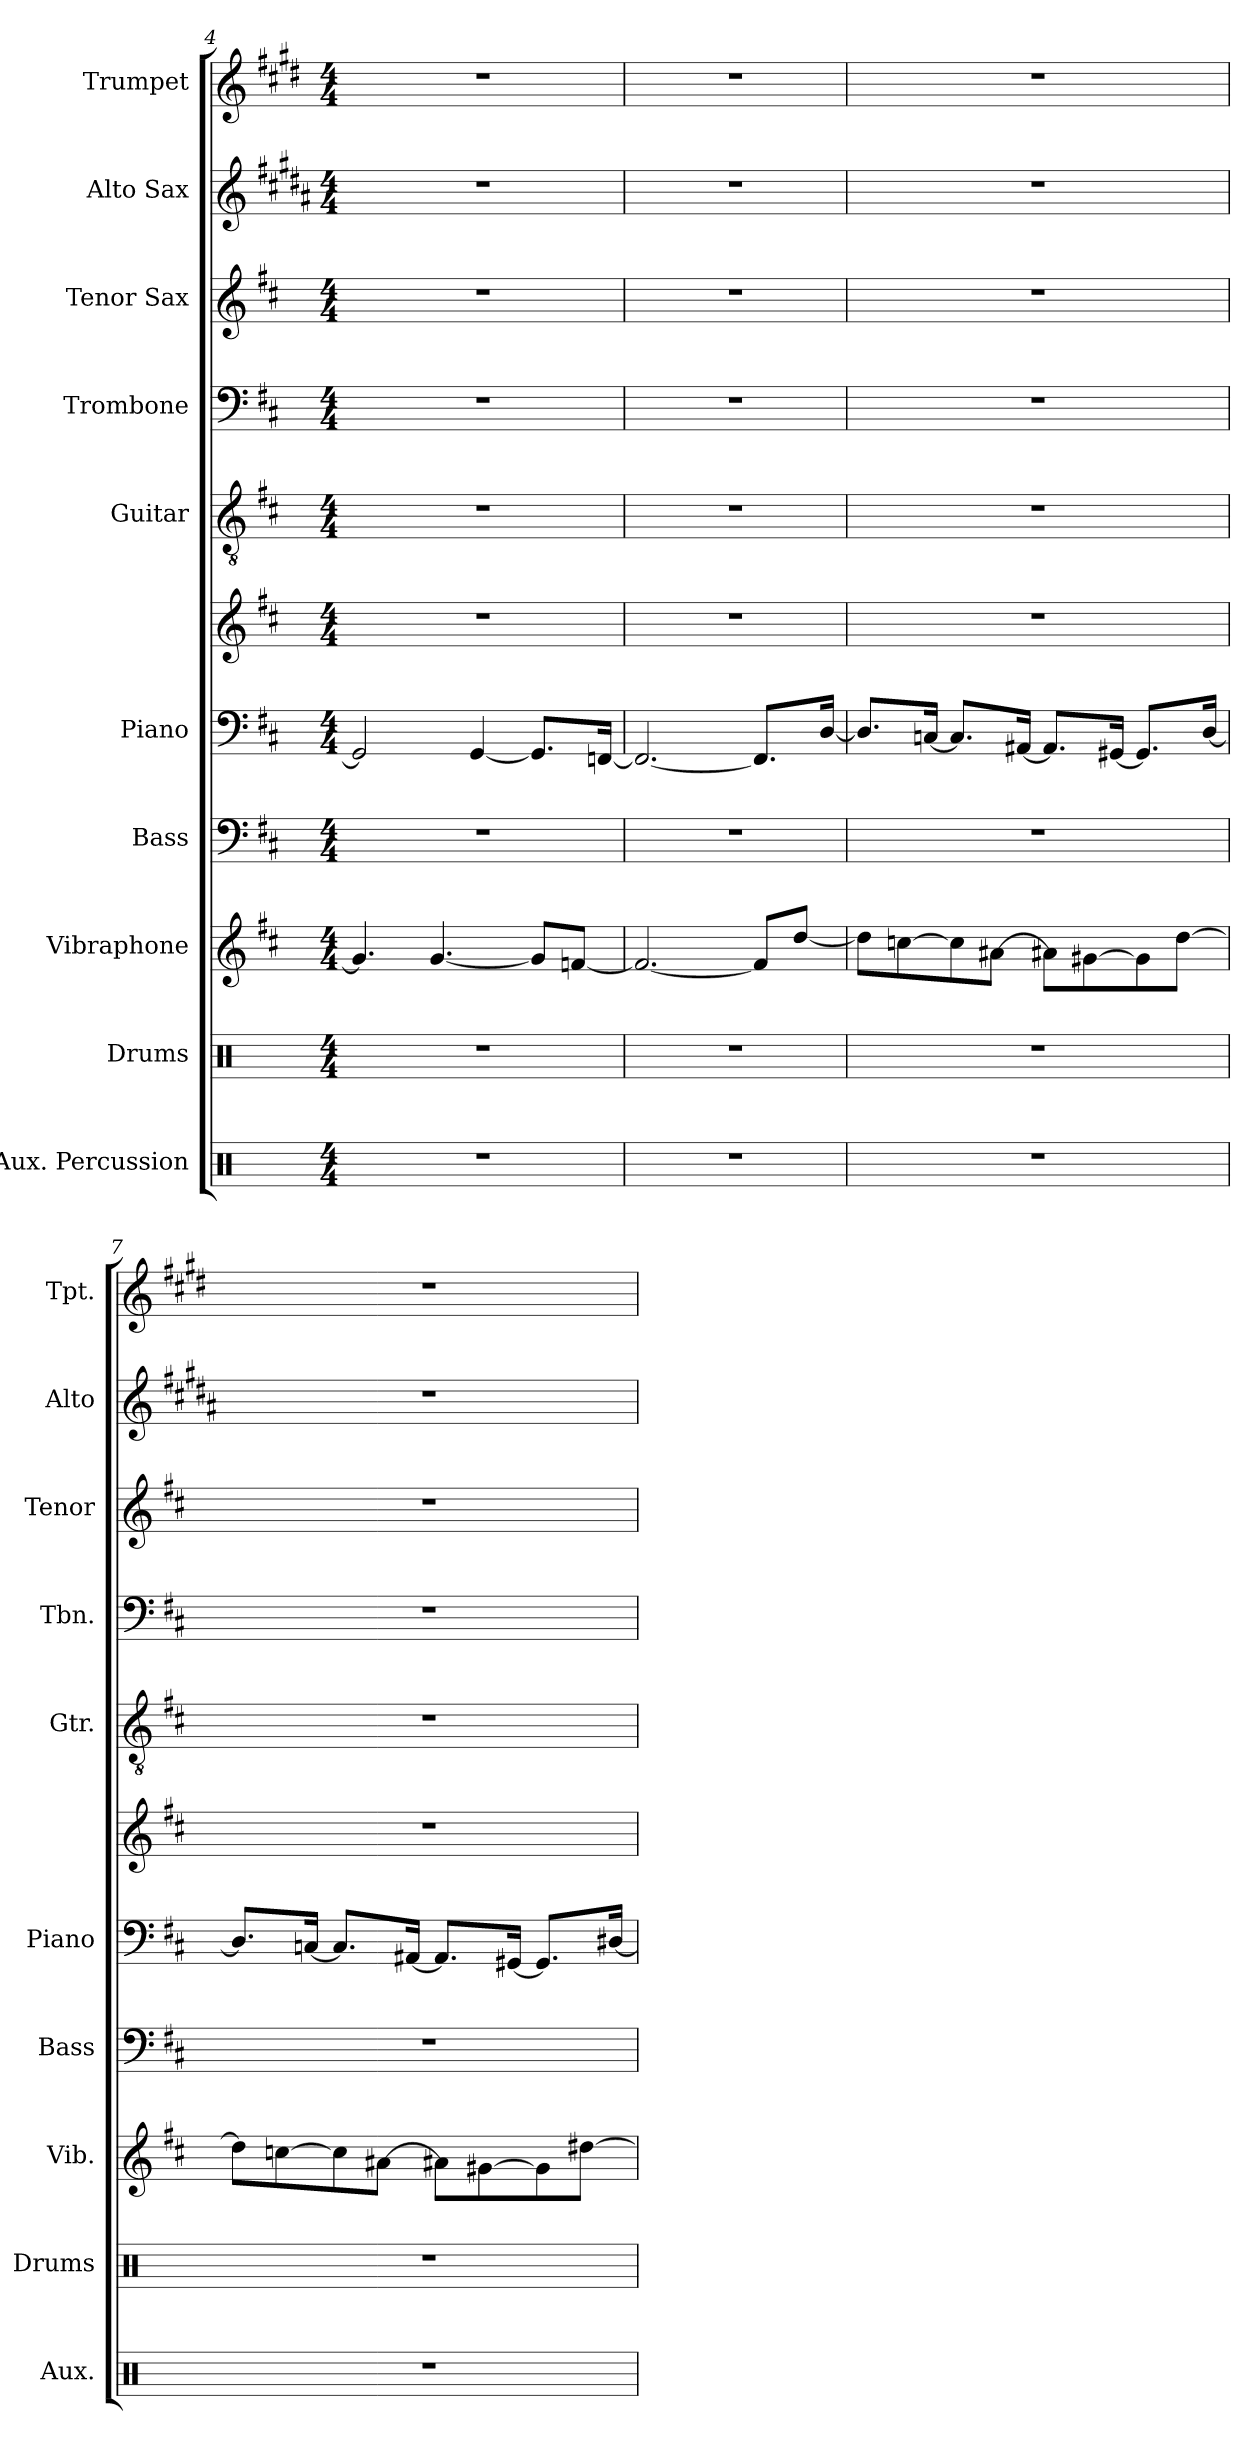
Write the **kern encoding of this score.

**kern	**kern	**kern	**kern	**kern	**kern	**kern	**kern	**kern	**kern	**kern
*part10	*part9	*part8	*part7	*part6	*part6	*part5	*part4	*part3	*part2	*part1
*staff11	*staff10	*staff9	*staff8	*staff7	*staff6	*staff5	*staff4	*staff3	*staff2	*staff1
*I"Aux. Percussion	*I"Drums	*I"Vibraphone	*I"Bass	*I"Piano	*	*I"Guitar	*I"Trombone	*I"Tenor Sax	*I"Alto Sax	*I"Trumpet
*I'Aux.	*I'Drums	*I'Vib.	*I'Bass	*I'Piano	*	*I'Gtr.	*I'Tbn.	*I'Tenor	*I'Alto	*I'Tpt.
*clefX	*clefX	*clefG2	*clefF4	*clefF4	*clefG2	*clefGv2	*clefF4	*clefG2	*clefG2	*clefG2
*	*	*	*ITrd7c12	*	*	*	*	*ITrd8c14	*ITrd5c9	*ITrd1c2
*k[]	*k[]	*k[f#c#]	*k[f#c#]	*k[f#c#]	*k[f#c#]	*k[f#c#]	*k[f#c#]	*k[f#c#]	*k[f#c#]	*k[f#c#]
*M4/4	*M4/4	*M4/4	*M4/4	*M4/4	*M4/4	*M4/4	*M4/4	*M4/4	*M4/4	*M4/4
=4	=4	=4	=4	=4	=4	=4	=4	=4	=4	=4
1r	1r	4.g/]	1r	2GG/]	1r	1r	1r	1r	1r	1r
.	.	[4.g/	.	.	.	.	.	.	.	.
.	.	.	.	[4GG/	.	.	.	.	.	.
.	.	8g/L]	.	8.GG/L]	.	.	.	.	.	.
.	.	[8fn/J	.	.	.	.	.	.	.	.
.	.	.	.	[16FFn/Jk	.	.	.	.	.	.
=5	=5	=5	=5	=5	=5	=5	=5	=5	=5	=5
1r	1r	2.f/_	1r	2.FF/_	1r	1r	1r	1r	1r	1r
.	.	8f/L]	.	8.FF/L]	.	.	.	.	.	.
.	.	[8dd/J	.	.	.	.	.	.	.	.
.	.	.	.	[16D/Jk	.	.	.	.	.	.
=6	=6	=6	=6	=6	=6	=6	=6	=6	=6	=6
*	*	*	*	*	*	*	*	*	*	*MM110
1r	1r	8dd\L]	1r	8.D/L]	1r	1r	1r	1r	1r	1r
.	.	[8ccn\	.	.	.	.	.	.	.	.
.	.	.	.	[16Cn/Jk	.	.	.	.	.	.
.	.	8cc\]	.	8.C/L]	.	.	.	.	.	.
.	.	[8a#X\J	.	.	.	.	.	.	.	.
.	.	.	.	[16AA#X/Jk	.	.	.	.	.	.
.	.	8a#X\L]	.	8.AA#/L]	.	.	.	.	.	.
.	.	[8g#X\	.	.	.	.	.	.	.	.
.	.	.	.	[16GG#X/Jk	.	.	.	.	.	.
.	.	8g#\]	.	8.GG#/L]	.	.	.	.	.	.
.	.	[8dd\J	.	.	.	.	.	.	.	.
.	.	.	.	[16D/Jk	.	.	.	.	.	.
=7	=7	=7	=7	=7	=7	=7	=7	=7	=7	=7
1r	1r	8dd\L]	1r	8.D/L]	1r	1r	1r	1r	1r	1r
.	.	[8ccn\	.	.	.	.	.	.	.	.
.	.	.	.	[16Cn/Jk	.	.	.	.	.	.
.	.	8cc\]	.	8.C/L]	.	.	.	.	.	.
.	.	[8a#X\J	.	.	.	.	.	.	.	.
.	.	.	.	[16AA#X/Jk	.	.	.	.	.	.
.	.	8a#X\L]	.	8.AA#/L]	.	.	.	.	.	.
.	.	[8g#X\	.	.	.	.	.	.	.	.
.	.	.	.	[16GG#X/Jk	.	.	.	.	.	.
.	.	8g#\]	.	8.GG#/L]	.	.	.	.	.	.
.	.	[8dd#X\J	.	.	.	.	.	.	.	.
.	.	.	.	[16D#X/Jk	.	.	.	.	.	.
=	=	=	=	=	=	=	=	=	=	=
*-	*-	*-	*-	*-	*-	*-	*-	*-	*-	*-
